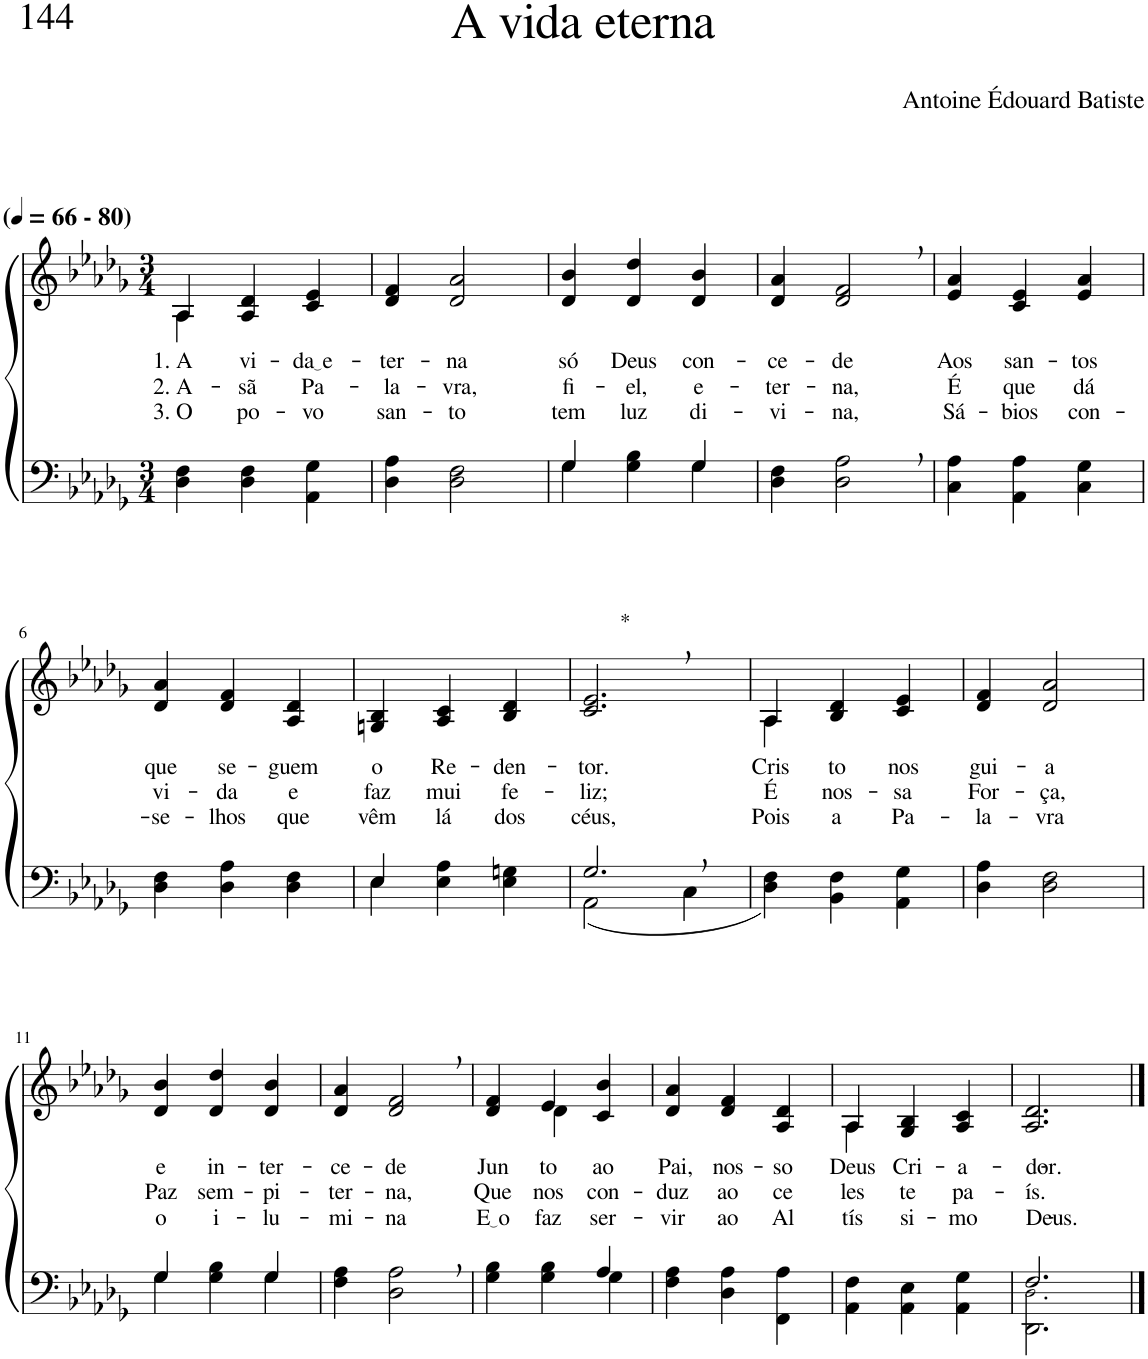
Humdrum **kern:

**kern	**kern	**text	**text	**text
*part2	*part1	*part1	*part1	*part1
*staff2	*staff1	*staff1	*staff1	*staff1
*I"Parte III e IV	*I"Parte I e II	*	*	*
*clefF4	*clefG2	*	*	*
*Trd-1c-2	*Trd-1c-2	*	*	*
*k[b-e-a-d-g-]	*k[b-e-a-d-g-]	*	*	*
*M3/4	*M3/4	*	*	*
*MM66	*MM66	*	*	*
=1	=1	=1	=1	=1
!	!LO:TX:a:B:t=(	!	!	!
!	!LO:TX:a:B:t=- 80)	!	!	!
!	!	!LO:LY:b	!LO:LY:b	!LO:LY:b
*	*^	*	*	*
4D-\ 4F\	4A-/	4A-\	1. A	2. A-	3. O
!	!	!	!LO:LY:b	!LO:LY:b	!LO:LY:b
4D-\ 4F\	4A-/ 4d-/	2ryy	vi-	-sã	po-
!	!	!	!LO:LY:b	!LO:LY:b	!LO:LY:b
4AA-\ 4G-\	4c/ 4e-/	.	da e	Pa-	-vo
*	*v	*v	*	*	*
=2	=2	=2	=2	=2
!	!	!LO:LY:b	!LO:LY:b	!LO:LY:b
4D-\ 4A-\	4d-/ 4f/	-ter-	-la-	san-
!	!	!LO:LY:b	!LO:LY:b	!LO:LY:b
2D-\ 2F\	2d-/ 2a-/	-na	-vra,	-to
=3	=3	=3	=3	=3
*^	*	*	*	*
!	!	!	!LO:LY:b	!LO:LY:b	!LO:LY:b
4G-\	4G-/	4d-/ 4b-/	só	fi-	tem
!	!	!	!LO:LY:b	!LO:LY:b	!LO:LY:b
4G-\ 4B-\	4ryy	4d-/ 4dd-/	Deus	-el,	luz
!	!	!	!LO:LY:b	!LO:LY:b	!LO:LY:b
4G-\	4G-/	4d-/ 4b-/	con-	e-	di-
=4	=4	=4	=4	=4	=4
!	!	!	!LO:LY:b	!LO:LY:b	!LO:LY:b
*v	*v	*	*	*	*
4D-\ 4F\	4d-/ 4a-/	-ce-	-ter-	-vi-
!	!	!LO:LY:b	!LO:LY:b	!LO:LY:b
2D-\, 2A-\,	2d-/, 2f/,	-de	-na,	-na,
=5	=5	=5	=5	=5
!	!	!LO:LY:b	!LO:LY:b	!LO:LY:b
4C\ 4A-\	4e-/ 4a-/	Aos	É	Sá-
!	!	!LO:LY:b	!LO:LY:b	!LO:LY:b
4AA-\ 4A-\	4c/ 4e-/	san-	que	-bios
!	!	!LO:LY:b	!LO:LY:b	!LO:LY:b
4C\ 4G-\	4e-/ 4a-/	-tos	dá	con-
!!LO:LB:g=z
=6	=6	=6	=6	=6
*k[b-e-a-d-g-]	*k[b-e-a-d-g-]	*	*	*
!	!	!LO:LY:b	!LO:LY:b	!LO:LY:b
4D-\ 4F\	4d-/ 4a-/	que	vi-	-se-
!	!	!LO:LY:b	!LO:LY:b	!LO:LY:b
4D-\ 4A-\	4d-/ 4f/	se-	-da	-lhos
!	!	!LO:LY:b	!LO:LY:b	!LO:LY:b
4D-\ 4F\	4A-/ 4d-/	-guem	e	que
=7	=7	=7	=7	=7
*^	*	*	*	*
!	!	!	!LO:LY:b	!LO:LY:b	!LO:LY:b
4E-\	4E-/	4Gn/ 4B-/	o	faz	vêm
!	!	!	!LO:LY:b	!LO:LY:b	!LO:LY:b
4E-\ 4A-\	2ryy	4A-/ 4c/	Re-	mui	lá
!	!	!	!LO:LY:b	!LO:LY:b	!LO:LY:b
4E-\ 4Gn\	.	4B-/ 4d-/	-den-	fe-	dos
=8	=8	=8	=8	=8	=8
!	!	!LO:TX:a:t=*	!	!	!
!	!	!	!LO:LY:b	!LO:LY:b	!LO:LY:b
2.G-,/	(2AA-\	2.c/, 2.e-/,	-tor.	-liz;	céus,
.	4C\	.	.	.	.
=9	=9	=9	=9	=9	=9
*	*	*^	*	*	*
!	!	!	!	!LO:LY:b	!LO:LY:b	!LO:LY:b
*v	*v	*	*	*	*	*
4D-\ 4F\)	4A-/	4A-\	Cris-	É	Pois
!	!	!	!LO:LY:b	!LO:LY:b	!LO:LY:b
4BB-\ 4F\	4B-/ 4d-/	2ryy	-to	nos-	a
!	!	!	!LO:LY:b	!LO:LY:b	!LO:LY:b
4AA-\ 4G-\	4c/ 4e-/	.	nos	-sa	Pa-
*	*v	*v	*	*	*
=10	=10	=10	=10	=10
!	!	!LO:LY:b	!LO:LY:b	!LO:LY:b
4D-\ 4A-\	4d-/ 4f/	gui-	For-	-la-
!	!	!LO:LY:b	!LO:LY:b	!LO:LY:b
2D-\ 2F\	2d-/ 2a-/	-a	-ça,	-vra
!!LO:LB:g=z
=11	=11	=11	=11	=11
*k[b-e-a-d-g-]	*k[b-e-a-d-g-]	*	*	*
*^	*	*	*	*
!	!	!	!LO:LY:b	!LO:LY:b	!LO:LY:b
4G-/	4G-\	4d-/ 4b-/	e	Paz	o
!	!	!	!LO:LY:b	!LO:LY:b	!LO:LY:b
4G-\ 4B-\	4ryy	4d-/ 4dd-/	in-	sem-	i-
!	!	!	!LO:LY:b	!LO:LY:b	!LO:LY:b
4G-/	4G-\	4d-/ 4b-/	-ter-	-pi-	-lu-
=12	=12	=12	=12	=12	=12
!	!	!	!LO:LY:b	!LO:LY:b	!LO:LY:b
*v	*v	*	*	*	*
4F\ 4A-\	4d-/ 4a-/	-ce-	-ter-	-mi-
!	!	!LO:LY:b	!LO:LY:b	!LO:LY:b
2D-\, 2A-\,	2d-/, 2f/,	-de	-na,	-na
=13	=13	=13	=13	=13
*^	*	*	*	*
!	!	!	!LO:LY:b	!LO:LY:b	!LO:LY:b
*	*	*^	*	*	*
2ryy	4G-\ 4B-\	4d-/ 4f/	4ryy	Jun-	Que	E o
!	!	!	!	!LO:LY:b	!LO:LY:b	!LO:LY:b
.	4G-\ 4B-\	4e-/	4d-\	-to	nos	faz
!	!	!	!	!LO:LY:b	!LO:LY:b	!LO:LY:b
4A-/	4G-\	4c/ 4b-/	4ryy	ao	con-	ser-
=14	=14	=14	=14	=14	=14	=14
!	!	!	!	!LO:LY:b	!LO:LY:b	!LO:LY:b
*v	*v	*	*	*	*	*
*	*v	*v	*	*	*
4F\ 4A-\	4d-/ 4a-/	Pai,	-duz	-vir
!	!	!LO:LY:b	!LO:LY:b	!LO:LY:b
4D-\ 4A-\	4d-/ 4f/	nos-	ao	ao
!	!	!LO:LY:b	!LO:LY:b	!LO:LY:b
4FF\ 4A-\	4A-/ 4d-/	-so	ce-	Al-
=15	=15	=15	=15	=15
*	*^	*	*	*
!	!	!	!LO:LY:b	!LO:LY:b	!LO:LY:b
4AA-\ 4F\	4A-/	4A-\	-Deus	-les-	tís-
!	!	!	!LO:LY:b	!LO:LY:b	!LO:LY:b
4AA-\ 4E-\	4G-/ 4B-/	2ryy	Cri-	-te	-si-
!	!	!	!LO:LY:b	!LO:LY:b	!LO:LY:b
4AA-\ 4G-\	4A-/ 4c/	.	-a-	pa-	-mo
*	*v	*v	*	*	*
=16	=16	=16	=16	=16
*^	*	*	*	*
!	!	!	!LO:LY:b	!LO:LY:b	!LO:LY:b
2.F/	2.DD-\ 2.D-!\	2.A-/ 2.d-/	-dor.-	-ís.	Deus.-
*v	*v	*	*	*	*
==	==	==	==	==
*-	*-	*-	*-	*-
